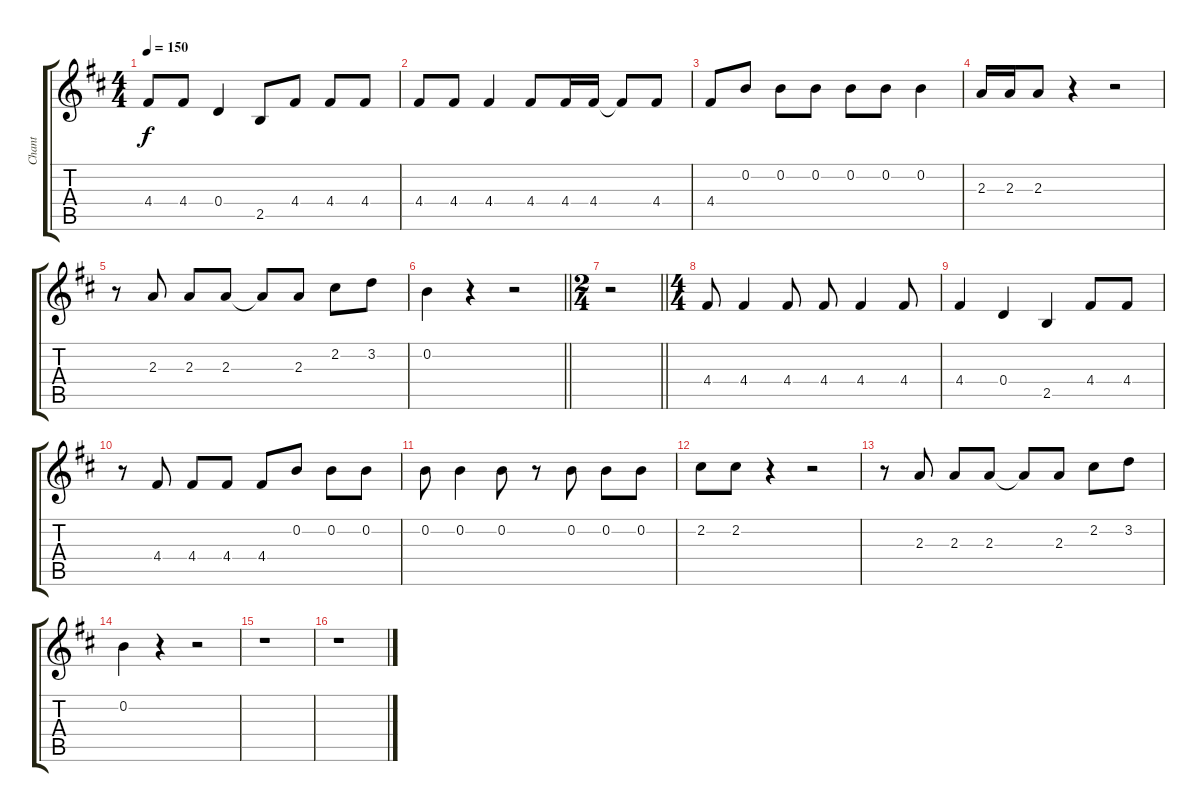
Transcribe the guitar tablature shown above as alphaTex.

\track ("Chant" "Chant") {instrument electricguitarmuted}
\staff {score tabs}
\tuning (E4 B3 G3 D3 A2 E2) {hide}
\ts (4 4)
\tempo 150
\clef g2
\ks d
4.4.8{dy f} 4.4.8 0.4.4 2.5.8 4.4.8 4.4.8 4.4.8 |
4.4.8 4.4.8 4.4.4 4.4.8 4.4.16 4.4.16 4.4{t}.8 4.4.8 |
4.4.8 0.2.8 0.2.8 0.2.8 0.2.8 0.2.8 0.2.4 |
2.3.16 2.3.16 2.3.8 r.4 r.2 |
r.8 2.3.8 2.3.8 2.3.8 2.3{t}.8 2.3.8 2.2.8 3.2.8 |
\barLineRight lightlight
0.2.4 r.4 r.2 |
\ts (2 4)
\barLineRight lightlight
r.2 |
\ts (4 4)
4.4.8 4.4.4 4.4.8 4.4.8 4.4.4 4.4.8 |
4.4.4 0.4.4 2.5.4 4.4.8 4.4.8 |
r.8 4.4.8 4.4.8 4.4.8 4.4.8 0.2.8 0.2.8 0.2.8 |
0.2.8 0.2.4 0.2.8 r.8 0.2.8 0.2.8 0.2.8 |
2.2.8 2.2.8 r.4 r.2 |
r.8 2.3.8 2.3.8 2.3.8 2.3{t}.8 2.3.8 2.2.8 3.2.8 |
0.2.4 r.4 r.2 |
r.1 |
r.1
